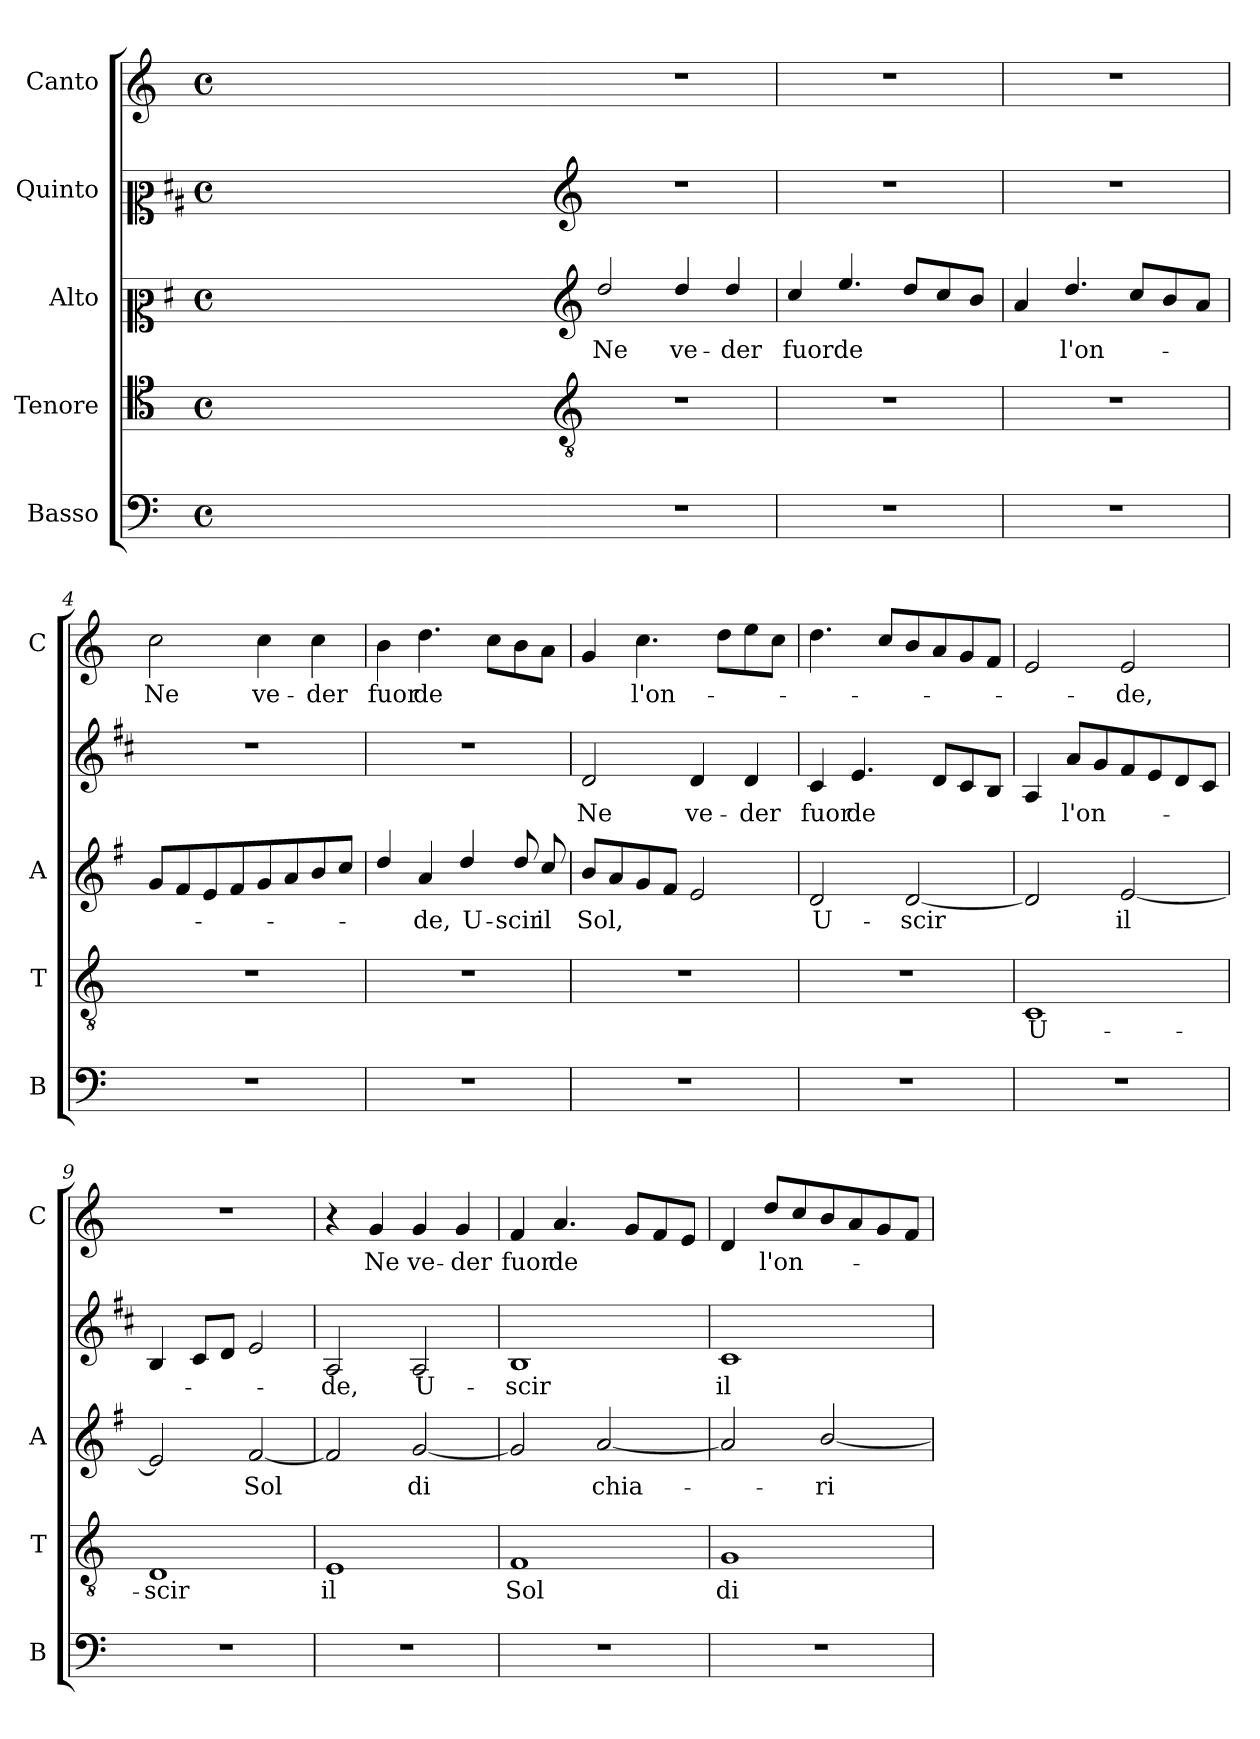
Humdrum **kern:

**kern	**kern	**text	**kern	**text	**kern	**text	**kern	**text
*part5	*part4	*part4	*part3	*part3	*part2	*part2	*part1	*part1
*staff5	*staff4	*staff4	*staff3	*staff3	*staff2	*staff2	*staff1	*staff1
*I"Basso	*I"Tenore	*	*I"Alto	*	*I"Quinto	*	*I"Canto	*
*I'B	*I'T	*	*I'A	*	*	*	*I'C	*
*clefF4	*clefC4	*	*clefC2	*	*clefC2	*	*clefG2	*
*	*	*	*ITrd4c7	*	*ITrd1c2	*	*	*
*k[]	*k[]	*	*k[]	*	*k[]	*	*k[]	*
*C:	*C:	*	*C:	*	*C:	*	*C:	*
*M4/4	*M4/4	*	*M4/4	*	*M4/4	*	*M4/4	*
*met(c)	*met(c)	*	*met(c)	*	*met(c)	*	*met(c)	*
=	=	=	=	=	=	=	=	=
1ryy	1ryy	.	1ryy	.	1ryy	.	1ryy	.
=1X-	=1X-	=1X-	=1X-	=1X-	=1X-	=1X-	=1X-	=1X-
4ryy	4ryy	.	4ryy	.	4ryy	.	4ryy	.
4ryy	4ryy	.	4ryy	.	4ryy	.	4ryy	.
4ryy	4ryy	.	4ryy	.	4ryy	.	4ryy	.
4ryy	4ryy	.	4ryy	.	4ryy	.	4ryy	.
=1-	=1-	=1-	=1-	=1-	=1-	=1-	=1-	=1-
*	*clefGv2	*	*clefG2	*	*clefG2	*	*	*
!	!	!	!	!LO:LY:b	!	!	!	!
1r	1r	.	2g/	Ne	1r	.	1r	.
!	!	!	!	!LO:LY:b	!	!	!	!
.	.	.	4g/	ve-	.	.	.	.
!	!	!	!	!LO:LY:b	!	!	!	!
.	.	.	4g/	-der	.	.	.	.
=2	=2	=2	=2	=2	=2	=2	=2	=2
!	!	!	!	!LO:LY:b	!	!	!	!
1r	1r	.	4f/	fuor	1r	.	1r	.
!	!	!	!	!LO:LY:b	!	!	!	!
.	.	.	4.a/	de	.	.	.	.
.	.	.	8g/L	.	.	.	.	.
.	.	.	8f/	.	.	.	.	.
.	.	.	8e/J	.	.	.	.	.
=3	=3	=3	=3	=3	=3	=3	=3	=3
1r	1r	.	4d/	.	1r	.	1r	.
!	!	!	!	!LO:LY:b	!	!	!	!
.	.	.	4.g/	l'on-	.	.	.	.
.	.	.	8f/L	.	.	.	.	.
.	.	.	8e/	.	.	.	.	.
.	.	.	8d/J	.	.	.	.	.
=4	=4	=4	=4	=4	=4	=4	=4	=4
!	!	!	!	!	!	!	!	!LO:LY:b
1r	1r	.	8c/L	.	1r	.	2cc\	Ne
.	.	.	8B/	.	.	.	.	.
.	.	.	8A/	.	.	.	.	.
.	.	.	8B/	.	.	.	.	.
!	!	!	!	!	!	!	!	!LO:LY:b
.	.	.	8c/	.	.	.	4cc\	ve-
.	.	.	8d/	.	.	.	.	.
!	!	!	!	!	!	!	!	!LO:LY:b
.	.	.	8e/	.	.	.	4cc\	-der
.	.	.	8f/J	.	.	.	.	.
=5	=5	=5	=5	=5	=5	=5	=5	=5
!	!	!	!	!	!	!	!	!LO:LY:b
1r	1r	.	4g/	.	1r	.	4b\	fuor
!	!	!	!	!LO:LY:b	!	!	!	!LO:LY:b
.	.	.	4d/	-de,	.	.	4.dd\	de
!	!	!	!	!LO:LY:b	!	!	!	!
.	.	.	4g/	U-	.	.	.	.
.	.	.	.	.	.	.	8cc\L	.
!	!	!	!	!LO:LY:b	!	!	!	!
.	.	.	8g/	-scir	.	.	8b\	.
!	!	!	!	!LO:LY:b	!	!	!	!
.	.	.	8f/	il	.	.	8a\J	.
=6	=6	=6	=6	=6	=6	=6	=6	=6
!	!	!	!	!LO:LY:b	!	!LO:LY:b	!	!
1r	1r	.	8e/L	Sol,	2c/	Ne	4g/	.
.	.	.	8d/	.	.	.	.	.
!	!	!	!	!	!	!	!	!LO:LY:b
.	.	.	8c/	.	.	.	4.cc\	l'on-
.	.	.	8B/J	.	.	.	.	.
!	!	!	!	!	!	!LO:LY:b	!	!
.	.	.	2A/	.	4c/	ve-	.	.
.	.	.	.	.	.	.	8dd\L	.
!	!	!	!	!	!	!LO:LY:b	!	!
.	.	.	.	.	4c/	-der	8ee\	.
.	.	.	.	.	.	.	8cc\J	.
!!LO:LB:g=z
=7	=7	=7	=7	=7	=7	=7	=7	=7
!	!	!	!	!LO:LY:b	!	!LO:LY:b	!	!
1r	1r	.	2G/	U-	4B/	fuor	4.dd\	.
!	!	!	!	!	!	!LO:LY:b	!	!
.	.	.	.	.	4.d/	de	.	.
.	.	.	.	.	.	.	8cc/L	.
!	!	!	!	!LO:LY:b	!	!	!	!
.	.	.	[2G/	-scir	.	.	8b/	.
.	.	.	.	.	8c/L	.	8a/	.
.	.	.	.	.	8B/	.	8g/	.
.	.	.	.	.	8A/J	.	8f/J	.
=8	=8	=8	=8	=8	=8	=8	=8	=8
!	!	!LO:LY:b	!	!	!	!	!	!
1r	1C	U-	2G/]	.	4G/	.	2e/	.
!	!	!	!	!	!	!LO:LY:b	!	!
.	.	.	.	.	8g/L	l'on-	.	.
.	.	.	.	.	8f/	.	.	.
!	!	!	!	!LO:LY:b	!	!	!	!LO:LY:b
.	.	.	[2A/	il	8e/	.	2e/	-de,
.	.	.	.	.	8d/	.	.	.
.	.	.	.	.	8c/	.	.	.
.	.	.	.	.	8B/J	.	.	.
=9	=9	=9	=9	=9	=9	=9	=9	=9
!	!	!LO:LY:b	!	!	!	!	!	!
1r	1D	-scir	2A/]	.	4A/	.	1r	.
.	.	.	.	.	8B/L	.	.	.
.	.	.	.	.	8c/J	.	.	.
!	!	!	!	!LO:LY:b	!	!	!	!
.	.	.	[2B/	Sol	2d/	.	.	.
=10	=10	=10	=10	=10	=10	=10	=10	=10
!	!	!LO:LY:b	!	!	!	!LO:LY:b	!	!
1r	1E	il	2B/]	.	2G/	-de,	4r	.
!	!	!	!	!	!	!	!	!LO:LY:b
.	.	.	.	.	.	.	4g/	Ne
!	!	!	!	!LO:LY:b	!	!LO:LY:b	!	!LO:LY:b
.	.	.	[2c/	di	2G/	U-	4g/	ve-
!	!	!	!	!	!	!	!	!LO:LY:b
.	.	.	.	.	.	.	4g/	-der
=11	=11	=11	=11	=11	=11	=11	=11	=11
!	!	!LO:LY:b	!	!	!	!LO:LY:b	!	!LO:LY:b
1r	1F	Sol	2c/]	.	1A	-scir	4f/	fuor
!	!	!	!	!	!	!	!	!LO:LY:b
.	.	.	.	.	.	.	4.a/	de
!	!	!	!	!LO:LY:b	!	!	!	!
.	.	.	[2d/	chia-	.	.	.	.
.	.	.	.	.	.	.	8g/L	.
.	.	.	.	.	.	.	8f/	.
.	.	.	.	.	.	.	8e/J	.
=12	=12	=12	=12	=12	=12	=12	=12	=12
!	!	!LO:LY:b	!	!	!	!LO:LY:b	!	!
1r	1G	di	2d/]	.	1B	il	4d/	.
!	!	!	!	!	!	!	!	!LO:LY:b
.	.	.	.	.	.	.	8dd/L	l'on-
.	.	.	.	.	.	.	8cc/	.
!	!	!	!	!LO:LY:b	!	!	!	!
.	.	.	[2e/	-ri	.	.	8b/	.
.	.	.	.	.	.	.	8a/	.
.	.	.	.	.	.	.	8g/	.
.	.	.	.	.	.	.	8f/J	.
=	=	=	=	=	=	=	=	=
*-	*-	*-	*-	*-	*-	*-	*-	*-
